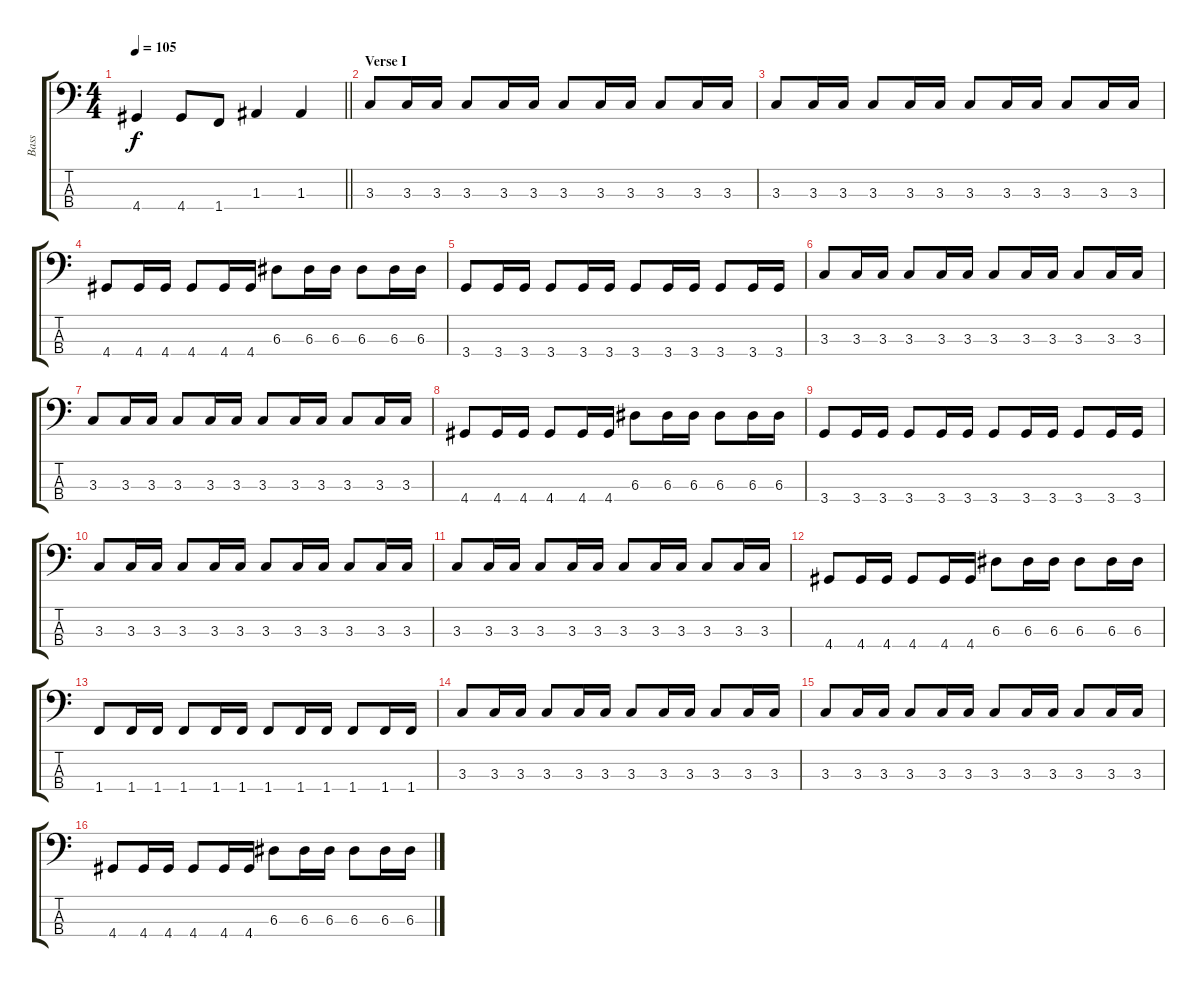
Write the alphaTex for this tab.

\track ("Bass" "Bass") {instrument electricbassfinger}
\staff {score tabs}
\tuning (G2 D2 A1 E1) {hide}
\ts (4 4)
\tempo 105
\clef f4
\barLineRight lightlight
\ks c
4.4.4{dy f} 4.4.8 1.4.8 1.3.4 1.3.4 |
\section ("" "Verse I")
3.3.8 3.3.16 3.3.16 3.3.8 3.3.16 3.3.16 3.3.8 3.3.16 3.3.16 3.3.8 3.3.16 3.3.16 |
3.3.8 3.3.16 3.3.16 3.3.8 3.3.16 3.3.16 3.3.8 3.3.16 3.3.16 3.3.8 3.3.16 3.3.16 |
4.4.8 4.4.16 4.4.16 4.4.8 4.4.16 4.4.16 6.3.8 6.3.16 6.3.16 6.3.8 6.3.16 6.3.16 |
3.4.8 3.4.16 3.4.16 3.4.8 3.4.16 3.4.16 3.4.8 3.4.16 3.4.16 3.4.8 3.4.16 3.4.16 |
3.3.8 3.3.16 3.3.16 3.3.8 3.3.16 3.3.16 3.3.8 3.3.16 3.3.16 3.3.8 3.3.16 3.3.16 |
3.3.8 3.3.16 3.3.16 3.3.8 3.3.16 3.3.16 3.3.8 3.3.16 3.3.16 3.3.8 3.3.16 3.3.16 |
4.4.8 4.4.16 4.4.16 4.4.8 4.4.16 4.4.16 6.3.8 6.3.16 6.3.16 6.3.8 6.3.16 6.3.16 |
3.4.8 3.4.16 3.4.16 3.4.8 3.4.16 3.4.16 3.4.8 3.4.16 3.4.16 3.4.8 3.4.16 3.4.16 |
3.3.8 3.3.16 3.3.16 3.3.8 3.3.16 3.3.16 3.3.8 3.3.16 3.3.16 3.3.8 3.3.16 3.3.16 |
3.3.8 3.3.16 3.3.16 3.3.8 3.3.16 3.3.16 3.3.8 3.3.16 3.3.16 3.3.8 3.3.16 3.3.16 |
4.4.8 4.4.16 4.4.16 4.4.8 4.4.16 4.4.16 6.3.8 6.3.16 6.3.16 6.3.8 6.3.16 6.3.16 |
1.4.8 1.4.16 1.4.16 1.4.8 1.4.16 1.4.16 1.4.8 1.4.16 1.4.16 1.4.8 1.4.16 1.4.16 |
3.3.8 3.3.16 3.3.16 3.3.8 3.3.16 3.3.16 3.3.8 3.3.16 3.3.16 3.3.8 3.3.16 3.3.16 |
3.3.8 3.3.16 3.3.16 3.3.8 3.3.16 3.3.16 3.3.8 3.3.16 3.3.16 3.3.8 3.3.16 3.3.16 |
4.4.8 4.4.16 4.4.16 4.4.8 4.4.16 4.4.16 6.3.8 6.3.16 6.3.16 6.3.8 6.3.16 6.3.16
